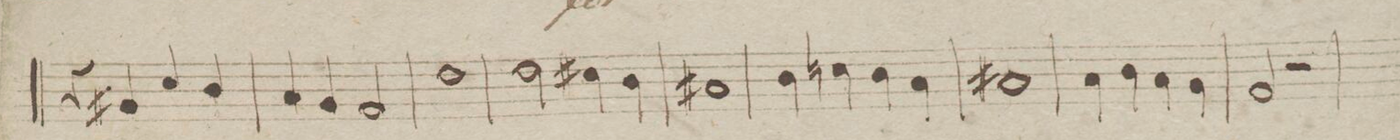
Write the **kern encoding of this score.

**kern	**dynam
*I"Clarinetto 2do. in B.	*
*clefG2	*
*k[b-]	*
*met(c)	*
*M2/2	*
4r	.
4f#X/	.
4b-/	.
4a/	.
=26	=26
4g/	.
4f/	.
2e/	.
=27	=27
1cc	.
=28	=28
2cc\	.
4bX\	.
4a\	.
=29	=29
1g#X	.
=30	=30
4a\	.
4b-\	.
4a\	.
4g\	.
=31	=31
1g#X	.
=32	=32
4g\	.
4a\	.
4g\	.
4f\	.
=33	=33
2e/	.
2r	.
=34	=34
*-	*-
